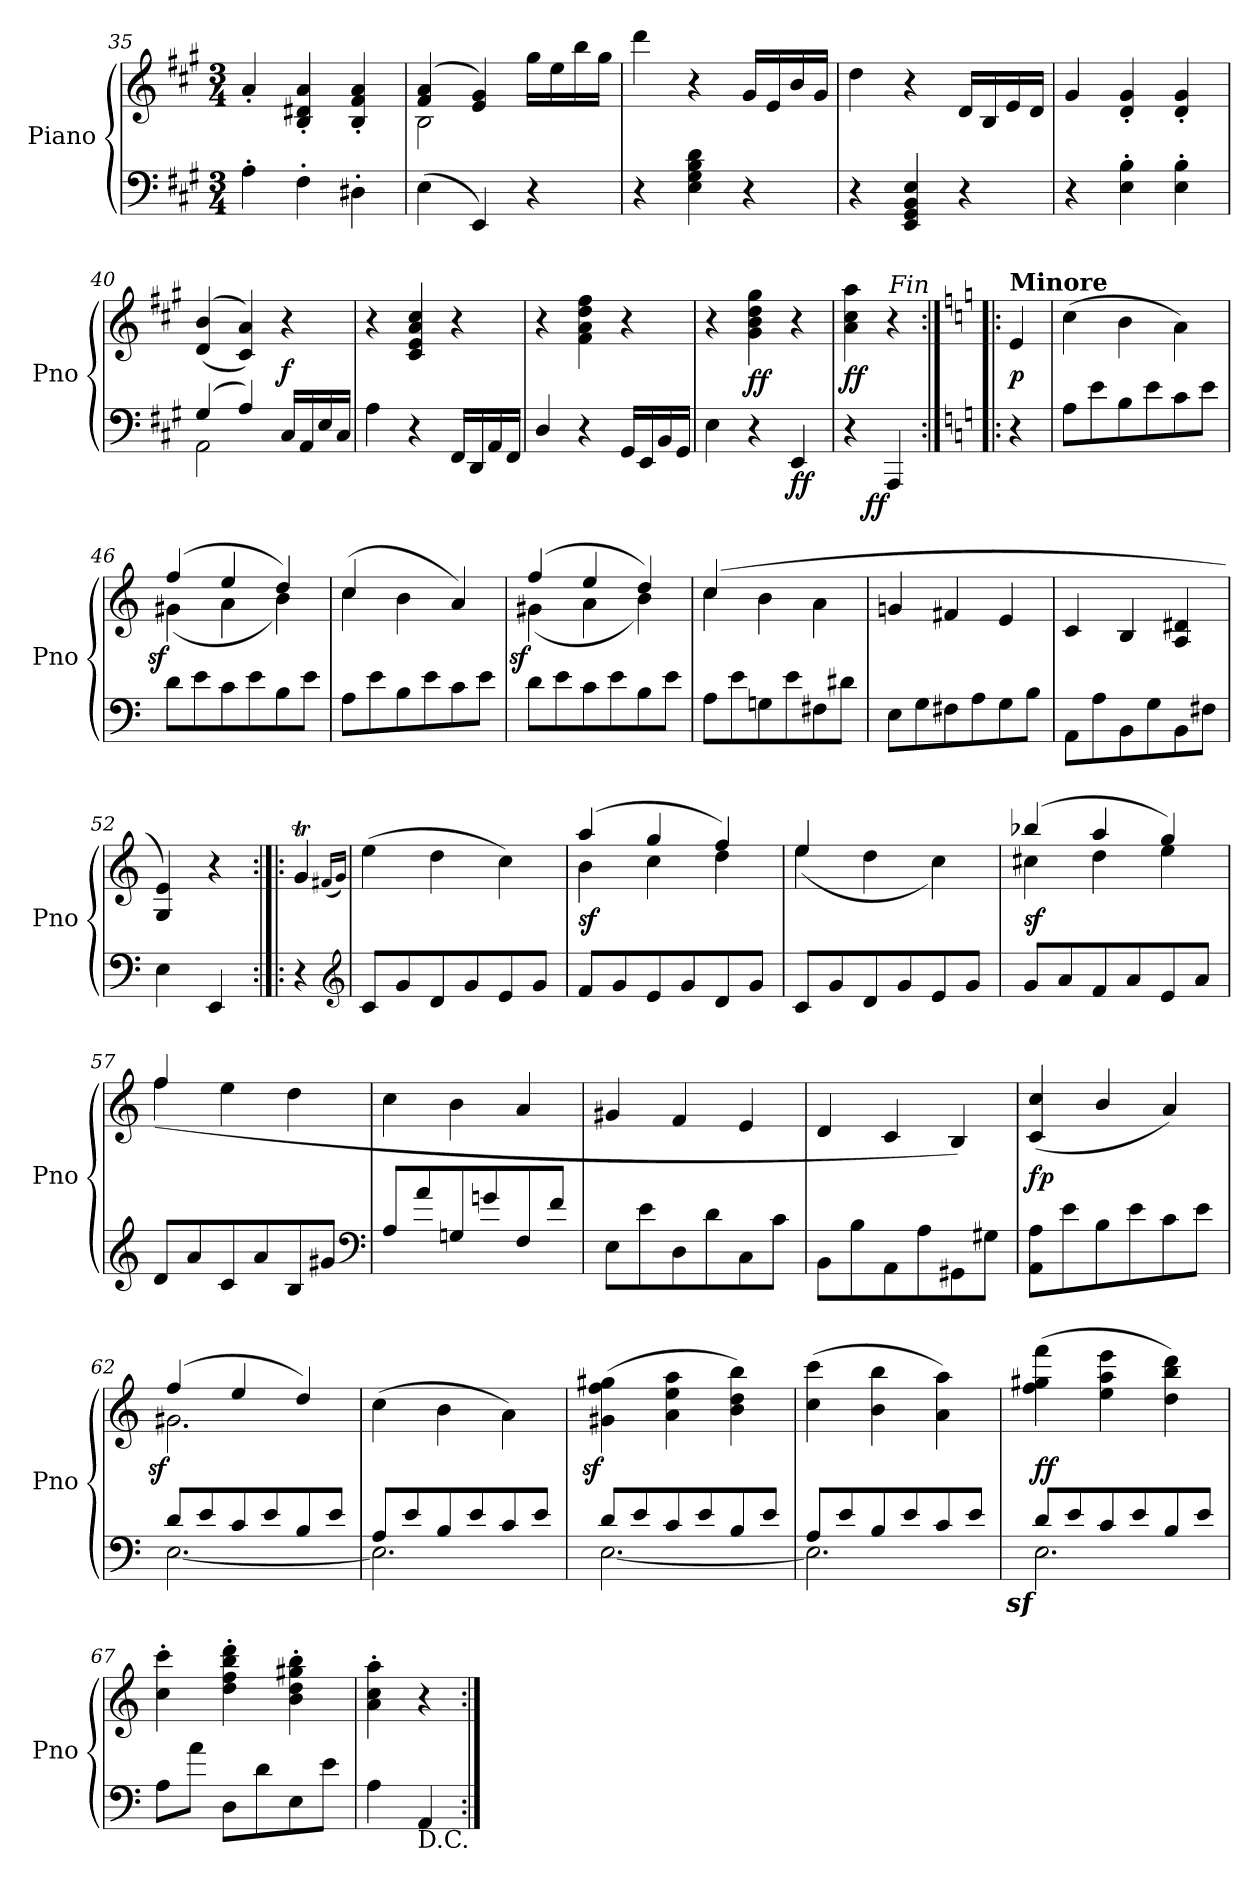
**kern	**kern	**dynam
*part1	*part1	*part1
*staff2	*staff1	*staff1/2
*I"Piano	*	*
*I'Pno	*	*
*clefF4	*clefG2	*
*k[f#c#g#]	*k[f#c#g#]	*
*A:	*A:	*
*M3/4	*M3/4	*
=35	=35	=35
4A'	4a'	.
4F#'	4B' 4d#X' 4a'	.
4D#X'	4B' 4f#' 4a'	.
=36	=36	=36
*	*^	*
(4E	(4f# 4a	2B	.
4EE)	4e 4g#)	.	.
4r	4ryy	16gg#LL	.
.	.	16ee	.
.	.	16bb	.
.	.	16gg#JJ	.
*	*v	*v	*
=37	=37	=37
4r	4ddd	.
4E 4G# 4B 4d	4r	.
4r	16g#LL	.
.	16e	.
.	16b	.
.	16g#JJ	.
=38	=38	=38
4r	4dd	.
4EE 4GG# 4BB 4E	4r	.
4r	16dLL	.
.	16B	.
.	16e	.
.	16dJJ	.
=39	=39	=39
4r	4g#	.
4E' 4B'	4d' 4g#'	.
4E' 4B'	4d' 4g#'	.
=40	=40	=40
*^	*	*
(4G#	2AA	(<(>4d 4b	.
4A)	.	4c# 4a))	.
16C#LL	4ryy	4r	f
16AA	.	.	.
16E	.	.	.
16C#JJ	.	.	.
*v	*v	*	*
=41	=41	=41
4A	4r	.
4r	4c# 4e 4a 4cc#	.
16FF#LL	4r	.
16DD	.	.
16AA	.	.
16FF#JJ	.	.
=42	=42	=42
4D/	4r	.
4r	4f# 4a 4dd 4ff#	.
16GG#LL	4r	.
16EE	.	.
16BB	.	.
16GG#JJ	.	.
=43	=43	=43
4E	4r	.
4r	4g# 4b 4dd 4gg#	ff
!	!	!LO:DY:b=2
4EE	4r	ff
=44	=44	=44
4r	4a 4cc# 4aa	ff
!	!	!LO:DY:b=2:rj
4AAA	4r	ff
!	!LO:TX:a:i:rj:t=Fin	!
=:|!|:	=:|!|:	=:|!|:
*k[]	*k[]	*
!	!LO:TX:a:B:t=Minore	!
4r	4e	p
=45	=45	=45
8AL	(4cc	.
8e	.	.
8B	4b	.
8e	.	.
8c	4a\)	.
8eJ	.	.
=46	=46	=46
*	*^	*
!	!	!	!LO:DY:rj
8dL	(4ff	(4g#X	sf
8e	.	.	.
8c	4ee	4a	.
8e	.	.	.
8B	4dd)	4b)	.
8eJ	.	.	.
=47	=47	=47	=47
8AL	4cc	(4cc	.
8e	.	.	.
8B	2ryy	4b	.
8e	.	.	.
8c	.	4a)	.
8eJ	.	.	.
=48	=48	=48	=48
!	!	!	!LO:DY:rj
8dL	(4ff	(4g#X	sf
8e	.	.	.
8c	4ee	4a	.
8e	.	.	.
8B	4dd)	4b)	.
8eJ	.	.	.
=49	=49	=49	=49
8AL	(4cc	4cc	.
8e	.	.	.
8Gn	2ryy	4b	.
8e	.	.	.
8F#X	.	4a\	.
8d#XJ	.	.	.
*	*v	*v	*
=50	=50	=50
8EL	4gn	.
8G	.	.
8F#X	4f#X	.
8A	.	.
8G	4e	.
8BJ	.	.
=51	=51	=51
8AAL	4c	.
8A	.	.
8BB	4B	.
8G	.	.
8BB	4A 4d#X	.
8F#XJ	.	.
=52	=52	=52
4E	4G 4e)	.
4EE	4r	.
=:|!|:	=:|!|:	=:|!|:
4r	4gT	.
*clefG2	*	*
.	(16qf#XLL	.
.	16qgJJ)	.
=53	=53	=53
8cL	(4ee	.
8g	.	.
8d	4dd	.
8g	.	.
8e	4cc)	.
8gJ	.	.
=54	=54	=54
*	*^	*
8fL	(4aa	4b	sf
8g	.	.	.
8e	4gg	4cc	.
8g	.	.	.
8d	4ff)	4dd	.
8gJ	.	.	.
=55	=55	=55	=55
8cL	4ee	(>4ee	.
8g	.	.	.
8d	2ryy	4dd	.
8g	.	.	.
8e	.	4cc)	.
8gJ	.	.	.
=56	=56	=56	=56
8gL	(4bb-X	4cc#X	sf
8a	.	.	.
8f	4aa	4dd	.
8a	.	.	.
8e	4gg)	4ee	.
8aJ	.	.	.
=57	=57	=57	=57
8dL	4ff	(>4ff	.
8a	.	.	.
8c	2ryy	4ee	.
8a	.	.	.
8B	.	4dd	.
8g#XJ	.	.	.
*	*v	*v	*
*clefF4	*	*
=58	=58	=58
8A/L	4cc	.
8a\	.	.
8Gn/	4b	.
8gn\	.	.
8F/	4a	.
8f\J	.	.
=59	=59	=59
8EL	4g#X	.
8e\	.	.
8D	4f	.
8d\	.	.
8C	4e	.
8c\J	.	.
=60	=60	=60
8BBL	4d	.
8B	.	.
8AA	4c	.
8A	.	.
8GG#X	4B)	.
8G#XJ	.	.
=61	=61	=61
8AA 8AL	(>4c 4cc	fp
8e	.	.
8B	4b/	.
8e	.	.
8c	4a)	.
8eJ	.	.
=62	=62	=62
*^	*^	*
!	!	!	!	!LO:DY:rj
8dL	[2.E	(4ff	2.g#X	sf
8e	.	.	.	.
8c	.	4ee	.	.
8e	.	.	.	.
8B	.	4dd)	.	.
8eJ	.	.	.	.
*	*	*v	*v	*
=63	=63	=63	=63
8AL	2.E]	(4cc	.
8e	.	.	.
8B	.	4b	.
8e	.	.	.
8c	.	4a\)	.
8eJ	.	.	.
=64	=64	=64	=64
!	!	!	!LO:DY:rj
8dL	[2.E	(4g#X 4ff 4gg#X	sf
8e	.	.	.
8c	.	4a 4ee 4aa	.
8e	.	.	.
8B	.	4b 4dd 4bb)	.
8eJ	.	.	.
=65	=65	=65	=65
8AL	2.E]	(4cc 4ccc	.
8e	.	.	.
8B	.	4b 4bb	.
8e	.	.	.
8c	.	4a 4aa)	.
8eJ	.	.	.
=66	=66	=66	=66
!	!LO:DY:rj	!	!
8dL	2.Ez<	(4ff 4gg#X 4fff	ff
8e	.	.	.
8c	.	4ee 4aa 4eee	.
8e	.	.	.
8B	.	4dd 4bb 4ddd)	.
8eJ	.	.	.
*v	*v	*	*
=67	=67	=67
8AL	4cc'\ 4ccc'\	.
8a\J	.	.
8DL	4dd' 4ff' 4bb' 4ddd'	.
8d	.	.
8E	4b' 4dd' 4gg#X' 4bb'	.
8eJ	.	.
=68	=68	=68
4A	4a' 4cc' 4aa'	.
4AA	4r	.
!LO:TX:b:rj:t=D.C.	!	!
=:|!	=:|!	=:|!
*-	*-	*-
